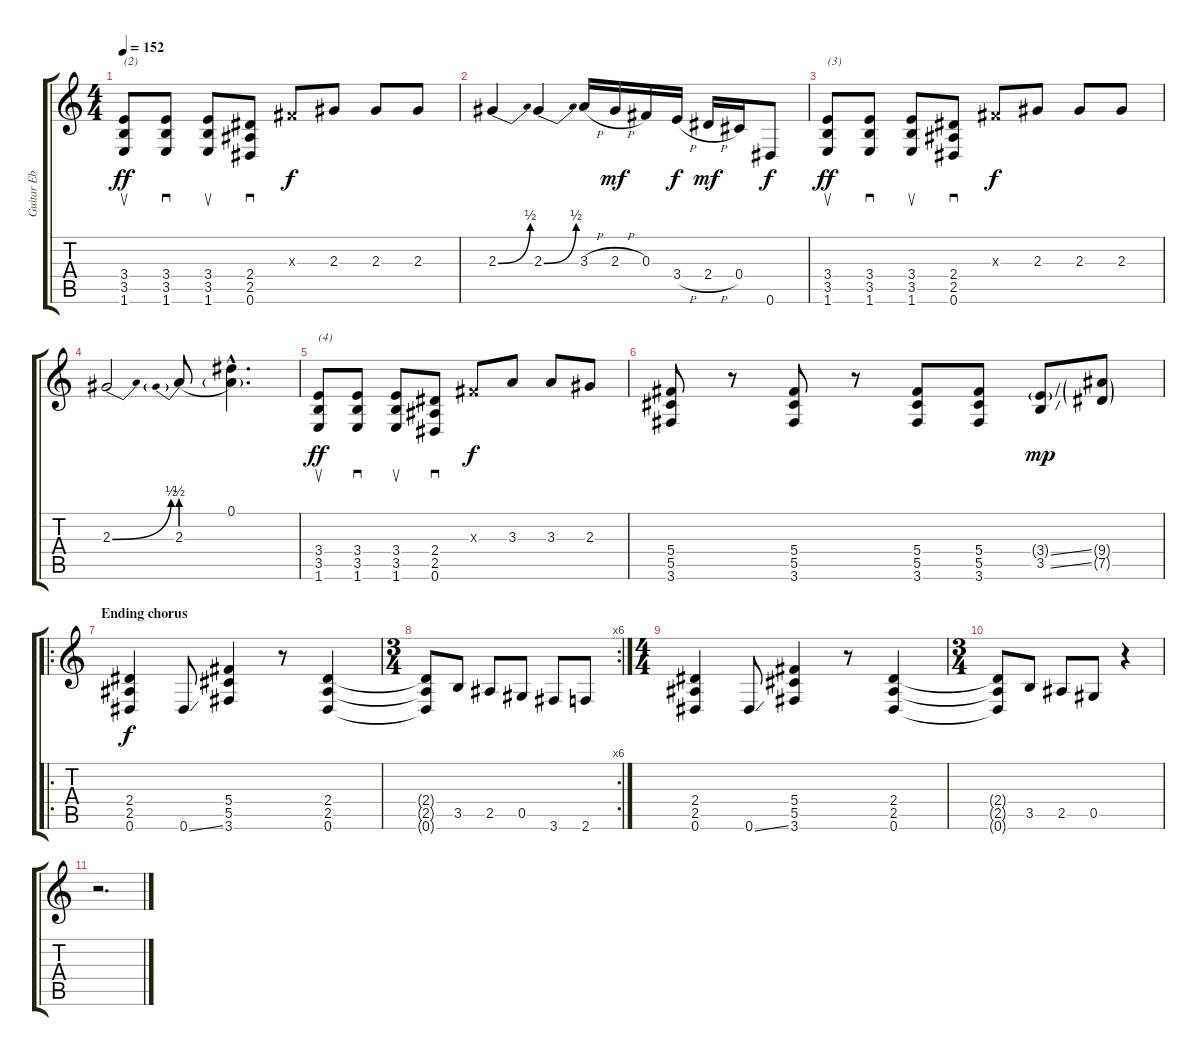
\track ("Guitar Eb" "Guitar Eb") {instrument distortionguitar}
\staff {score tabs}
\tuning (Eb4 Bb3 Gb3 Db3 Ab2 Eb2) {hide}
\ts (4 4)
\tempo 152
\clef g2
\ks c
(3.4 3.5 1.6).8{su txt "(2)" dy ff} (3.4 3.5 1.6).8{sd} (3.4 3.5 1.6).8{su} (2.4 2.5 0.6).8{sd} 0.3{x}.8{dy f} 2.3.8 2.3.8 2.3.8 |
2.3{be (bend 0 0 60 2)}.4 2.3{be (bend 0 0 60 2)}.4 3.3{h}.16 2.3{h}.16{dy mf} 0.3.16 3.4{h}.16{dy f} 2.4{h}.16{dy mf} 0.4.16 0.6.8{dy f} |
(3.4 3.5 1.6).8{su txt "(3)" dy ff} (3.4 3.5 1.6).8{sd} (3.4 3.5 1.6).8{su} (2.4 2.5 0.6).8{sd} 0.3{x}.8{dy f} 2.3.8 2.3.8 2.3.8 |
2.3{be (bend 0 0 60 2)}.2 2.3{be (prebend 0 2 60 2)}.8 (0.1{hac} 2.3{hac t}).4{d} |
(3.4 3.5 1.6).8{su txt "(4)" dy ff} (3.4 3.5 1.6).8{sd} (3.4 3.5 1.6).8{su} (2.4 2.5 0.6).8{sd} 0.3{x}.8{dy f} 3.3.8 3.3.8 2.3.8 |
(5.4 5.5 3.6).8 r.8 (5.4 5.5 3.6).8 r.8 (5.4 5.5 3.6).8 (5.4 5.5 3.6).8 (3.4{ss g} 3.5{ss}).8{dy mp} (9.4{g} 7.5{g}).8 |
\ro
\section ("" "Ending chorus")
(2.4 2.5 0.6).4{dy f} 0.6{ss}.8 (5.4 5.5 3.6).4 r.8 (2.4 2.5 0.6).4 |
\rc 6
\ts (3 4)
(2.4{t} 2.5{t} 0.6{t}).8 3.5.8 2.5.8 0.5.8 3.6.8 2.6.8 |
\ts (4 4)
(2.4 2.5 0.6).4 0.6{ss}.8 (5.4 5.5 3.6).4 r.8 (2.4 2.5 0.6).4 |
\ts (3 4)
(2.4{t} 2.5{t} 0.6{t}).8 3.5.8 2.5.8 0.5.8 r.4 |
r.2{d}
